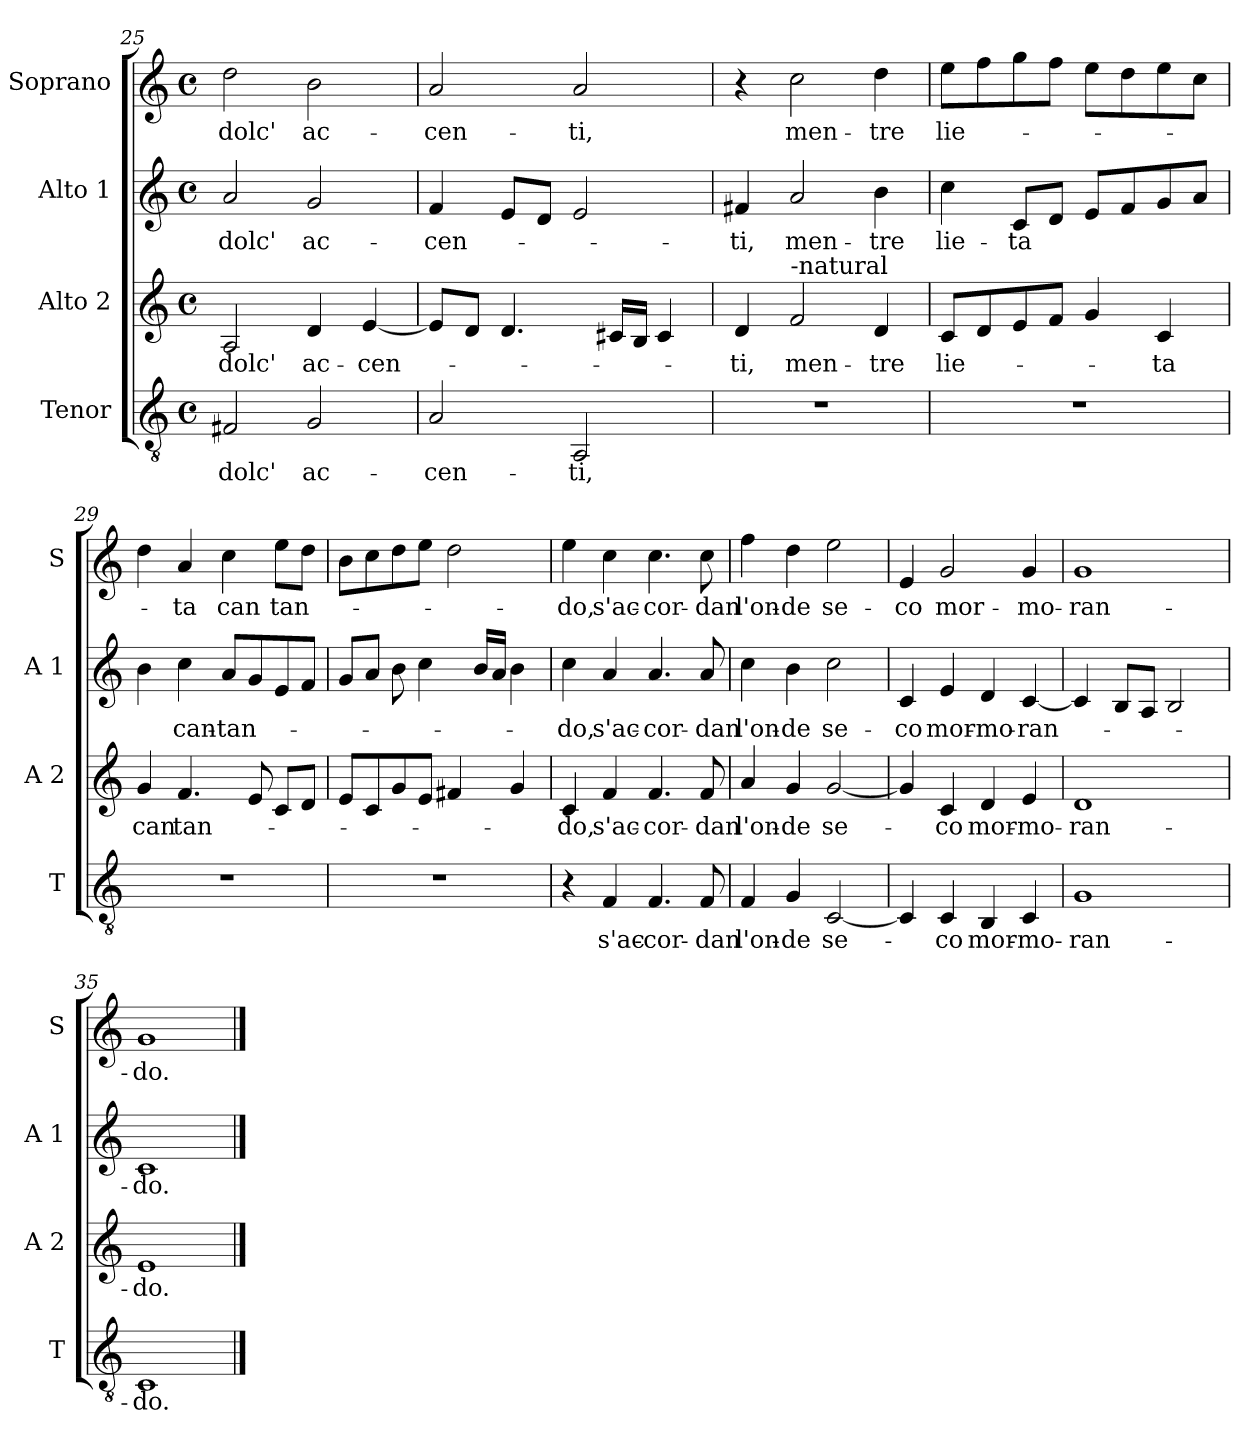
**kern	**text	**kern	**text	**kern	**text	**kern	**text
*part4	*part4	*part3	*part3	*part2	*part2	*part1	*part1
*staff4	*staff4	*staff3	*staff3	*staff2	*staff2	*staff1	*staff1
*I"Tenor	*	*I"Alto 2	*	*I"Alto 1	*	*I"Soprano	*
*I'T	*	*I'A 2	*	*I'A 1	*	*I'S	*
*clefGv2	*	*clefG2	*	*clefG2	*	*clefG2	*
*k[]	*	*k[]	*	*k[]	*	*k[]	*
*C:	*	*C:	*	*C:	*	*C:	*
*M4/4	*	*M4/4	*	*M4/4	*	*M4/4	*
*met(c)	*	*met(c)	*	*met(c)	*	*met(c)	*
=25	=25	=25	=25	=25	=25	=25	=25
!	!LO:LY:b	!	!LO:LY:b	!	!LO:LY:b	!	!LO:LY:b
2F#X/	dolc'	2A/	dolc'	2a/	dolc'	2dd\	dolc'
!	!LO:LY:b	!	!LO:LY:b	!	!LO:LY:b	!	!LO:LY:b
2G/	ac-	4d/	ac-	2g/	ac-	2b\	ac-
!	!	!	!LO:LY:b	!	!	!	!
.	.	[4e/	-cen-	.	.	.	.
=26	=26	=26	=26	=26	=26	=26	=26
!	!LO:LY:b	!	!	!	!LO:LY:b	!	!LO:LY:b
2A/	-cen-	8e/L]	.	4f/	-cen-	2a/	-cen-
.	.	8d/J	.	.	.	.	.
.	.	4.d/	.	8e/L	.	.	.
.	.	.	.	8d/J	.	.	.
!	!LO:LY:b	!	!	!	!	!	!LO:LY:b
2AA/	-ti,	.	.	2e/	.	2a/	-ti,
.	.	16c#X/LL	.	.	.	.	.
.	.	16B/JJ	.	.	.	.	.
.	.	4c#/	.	.	.	.	.
=27	=27	=27	=27	=27	=27	=27	=27
!	!	!	!LO:LY:b	!	!LO:LY:b	!	!
1r	.	4d/	-ti,	4f#X/	-ti,	4r	.
!	!	!LO:TX:a:t=-natural	!	!	!	!	!
!	!	!	!LO:LY:b	!	!LO:LY:b	!	!LO:LY:b
.	.	2f/	men-	2a/	men-	2cc\	men-
!	!	!	!LO:LY:b	!	!LO:LY:b	!	!LO:LY:b
.	.	4d/	-tre	4b\	-tre	4dd\	-tre
=28	=28	=28	=28	=28	=28	=28	=28
!	!	!	!LO:LY:b	!	!LO:LY:b	!	!LO:LY:b
1r	.	8c/L	lie-	4cc\	lie-	8ee\L	lie-
.	.	8d/	.	.	.	8ff\	.
!	!	!	!	!	!LO:LY:b	!	!
.	.	8e/	.	8c/L	-ta	8gg\	.
.	.	8f/J	.	8d/J	.	8ff\J	.
.	.	4g/	.	8e/L	.	8ee\L	.
.	.	.	.	8f/	.	8dd\	.
!	!	!	!LO:LY:b	!	!	!	!
.	.	4c/	-ta	8g/	.	8ee\	.
.	.	.	.	8a/J	.	8cc\J	.
=29	=29	=29	=29	=29	=29	=29	=29
!	!	!	!LO:LY:b	!	!	!	!
1r	.	4g/	can	4b\	.	4dd\	.
!	!	!	!LO:LY:b	!	!LO:LY:b	!	!LO:LY:b
.	.	4.f/	tan-	4cc\	can-	4a/	-ta
!	!	!	!	!	!LO:LY:b	!	!LO:LY:b
.	.	.	.	8a/L	-tan-	4cc\	can
.	.	8e/	.	8g/	.	.	.
!	!	!	!	!	!	!	!LO:LY:b
.	.	8c/L	.	8e/	.	8ee\L	tan-
.	.	8d/J	.	8f/J	.	8dd\J	.
!!LO:LB:g=z
=30	=30	=30	=30	=30	=30	=30	=30
1r	.	8e/L	.	8g/L	.	8b\L	.
.	.	8c/	.	8a/J	.	8cc\	.
.	.	8g/	.	8b\	.	8dd\	.
.	.	8e/J	.	4cc\	.	8ee\J	.
.	.	4f#X/	.	.	.	2dd\	.
.	.	.	.	16b/LL	.	.	.
.	.	.	.	16a/JJ	.	.	.
.	.	4g/	.	4b\	.	.	.
=31	=31	=31	=31	=31	=31	=31	=31
!	!	!	!LO:LY:b	!	!LO:LY:b	!	!LO:LY:b
4r	.	4c/	-do,	4cc\	-do,	4ee\	-do,
!	!LO:LY:b	!	!LO:LY:b	!	!LO:LY:b	!	!LO:LY:b
4F/	s'ac-	4f/	s'ac-	4a/	s'ac-	4cc\	s'ac-
!	!LO:LY:b	!	!LO:LY:b	!	!LO:LY:b	!	!LO:LY:b
4.F/	-cor-	4.f/	-cor-	4.a/	-cor-	4.cc\	-cor-
!	!LO:LY:b	!	!LO:LY:b	!	!LO:LY:b	!	!LO:LY:b
8F/	-dan	8f/	-dan	8a/	-dan	8cc\	-dan
=32	=32	=32	=32	=32	=32	=32	=32
!	!LO:LY:b	!	!LO:LY:b	!	!LO:LY:b	!	!LO:LY:b
4F/	l'on-	4a/	l'on-	4cc\	l'on-	4ff\	l'on-
!	!LO:LY:b	!	!LO:LY:b	!	!LO:LY:b	!	!LO:LY:b
4G/	-de	4g/	-de	4b\	-de	4dd\	-de
!	!LO:LY:b	!	!LO:LY:b	!	!LO:LY:b	!	!LO:LY:b
[2C/	se-	[2g/	se-	2cc\	se-	2ee\	se-
=33	=33	=33	=33	=33	=33	=33	=33
!	!	!	!	!	!LO:LY:b	!	!LO:LY:b
4C/]	.	4g/]	.	4c/	-co	4e/	-co
!	!LO:LY:b	!	!LO:LY:b	!	!LO:LY:b	!	!LO:LY:b
4C/	-co	4c/	-co	4e/	mor-	2g/	mor-
!	!LO:LY:b	!	!LO:LY:b	!	!LO:LY:b	!	!
4BB/	mor-	4d/	mor-	4d/	-mo-	.	.
!	!LO:LY:b	!	!LO:LY:b	!	!LO:LY:b	!	!LO:LY:b
4C/	-mo-	4e/	-mo-	[4c/	-ran-	4g/	-mo-
=34	=34	=34	=34	=34	=34	=34	=34
!	!LO:LY:b	!	!LO:LY:b	!	!	!	!LO:LY:b
1G	-ran-	1d	-ran-	4c/]	.	1g	-ran-
.	.	.	.	8B/L	.	.	.
.	.	.	.	8A/J	.	.	.
.	.	.	.	2B/	.	.	.
=35	=35	=35	=35	=35	=35	=35	=35
!	!LO:LY:b	!	!LO:LY:b	!	!LO:LY:b	!	!LO:LY:b
1C	-do.	1e	-do.	1c	-do.	1g	-do.
==	==	==	==	==	==	==	==
*-	*-	*-	*-	*-	*-	*-	*-
